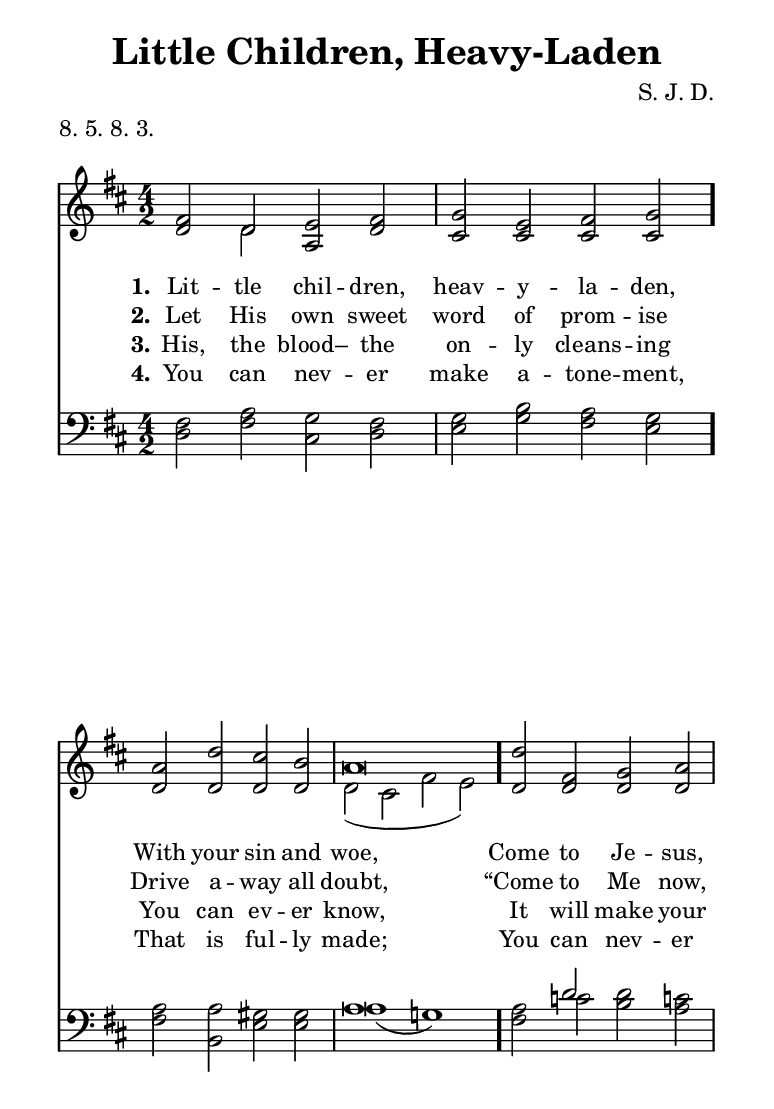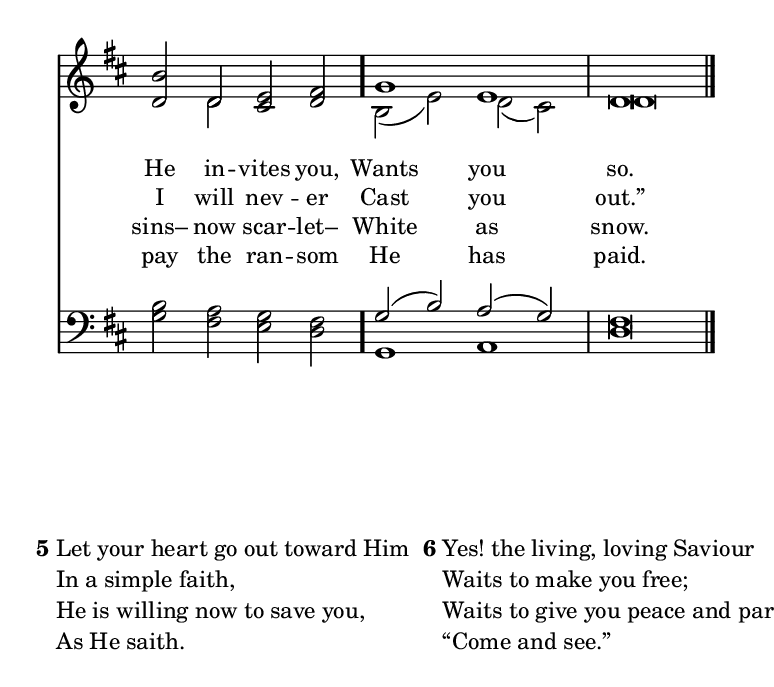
\include "common/global.ily"
\paper {
  \include "common/paper.ily"
  ragged-last-bottom = ##t
  % shrink space before markup verses to fit next hymn on same page
  score-markup-spacing.padding = #1.9
  score-markup-spacing.basic-distance = #1.9
}

\header{
  %children
  hymnnumber = "348"
  title = "Little Children, Heavy-Laden"
  tunename = "Rideau Ferry"
  meter = "8. 5. 8. 3."
  poet = ""
  composer = "S. J. D."
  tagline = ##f
}

global = {
  \include "common/overrides.ily"
  \override Staff.TimeSignature.style = #'numbered
  \time 4/2
  \override Score.MetronomeMark.transparent = ##t % hide all fermata changes too
  \tempo 2=80
  \key d \major
  \autoBeamOff
}

notesSoprano = {
\global
\relative c' {

  fis2 d e fis | g e fis g |
  a d cis b | a\breve |
  d2 fis, g a | b d, e fis |
  g1 e | d\breve |

  \bar "|."

}
}

notesAlto = {
\global
\relative e' {

  d2 d a d | cis cis cis cis |
  d2 d d d | d( cis fis e) |
  d2 d d d | d d cis d |
  b2( e) d( cis) | d\breve |

}
}

notesTenor = {
\global
\relative a {

  fis2 a g fis | g b a g |
  a2 a gis gis | a\breve | % original has voices impossible to distinguish here
  a2 d d c! | b a g fis |
  g2( b) a( g) | fis\breve |

}
}

notesBass = {
\global
\relative f {

  d2 fis cis d | e g fis e |
  fis b, e e | a1( g!) |
  fis2 c' b a | g fis e d |
  g,1 a | d\breve |

}
}

wordsA = \lyricmode {
\set stanza = "1."

Lit -- tle chil -- dren, heav -- y -- la -- den, \bar "."
With your sin and woe, \bar "."
Come to Je -- sus, He in -- vites you, \bar "."
Wants you so. \bar "."

}

wordsB = \lyricmode {
\set stanza = "2."

Let His own sweet word of prom -- ise
Drive a -- way all doubt,
“Come to Me now, I will nev -- er
Cast you out.”

}

wordsC = \lyricmode {
\set stanza = "3."

His, the blood– the on -- ly cleans -- ing
You can ev -- er know,
It will make your sins– now scar -- let–
White as snow.

}

wordsD = \lyricmode {
\set stanza = "4."

You can nev -- er make a -- tone -- ment,
That is ful -- ly made;
You can nev -- er pay the ran -- som
He has paid.

}

wordsE = \markuplist {

\line { Let your heart go out toward Him }
\line { In a simple faith, }
\line { He is willing now to save you, }
\line { As He saith. }

}

wordsF = \markuplist {

\line { Yes! the living, loving Saviour }
\line { Waits to make you free; }
\line { Waits to give you peace and pardon, }
\line { “Come and see.” }

}

\score {
  \context ChoirStaff <<
    \context Staff = upper <<
      \set Staff.autoBeaming = ##f
      \set ChoirStaff.systemStartDelimiter = #'SystemStartBar
      \set ChoirStaff.printPartCombineTexts = ##f
      \partcombine #'(2 . 9) \notesSoprano \notesAlto
      \context NullVoice = sopranos { \voiceOne << \notesSoprano >> }
      \context NullVoice = altos { \voiceTwo << \notesAlto >> }
      \context Lyrics = one   \lyricsto sopranos \wordsA
      \context Lyrics = two   \lyricsto sopranos \wordsB
      \context Lyrics = three \lyricsto sopranos \wordsC
      \context Lyrics = four  \lyricsto sopranos \wordsD
    >>
    \context Staff = men <<
      \set Staff.autoBeaming = ##f
      \clef bass
      \set ChoirStaff.printPartCombineTexts = ##f
      \partcombine #'(2 . 9) \notesTenor \notesBass
      \context NullVoice = tenors { \voiceOne << \notesTenor >> }
      \context NullVoice = basses { \voiceTwo << \notesBass >> }
    >>
  >>
  \layout {
    \include "common/layout.ily"
  }
  \midi{
    \include "common/midi.ily"
  }
}

\noPageBreak

\markup { \fill-line {
  \hspace #0.1
  \line{ \bold 5 \column { \wordsE } }
  \hspace #0.1
  \line{ \bold 6 \column { \wordsF } }
  \hspace #0.1
} }

\version "2.19.49"  % necessary for upgrading to future LilyPond versions.

% vi:set et ts=2 sw=2 ai nocindent syntax=lilypond:
